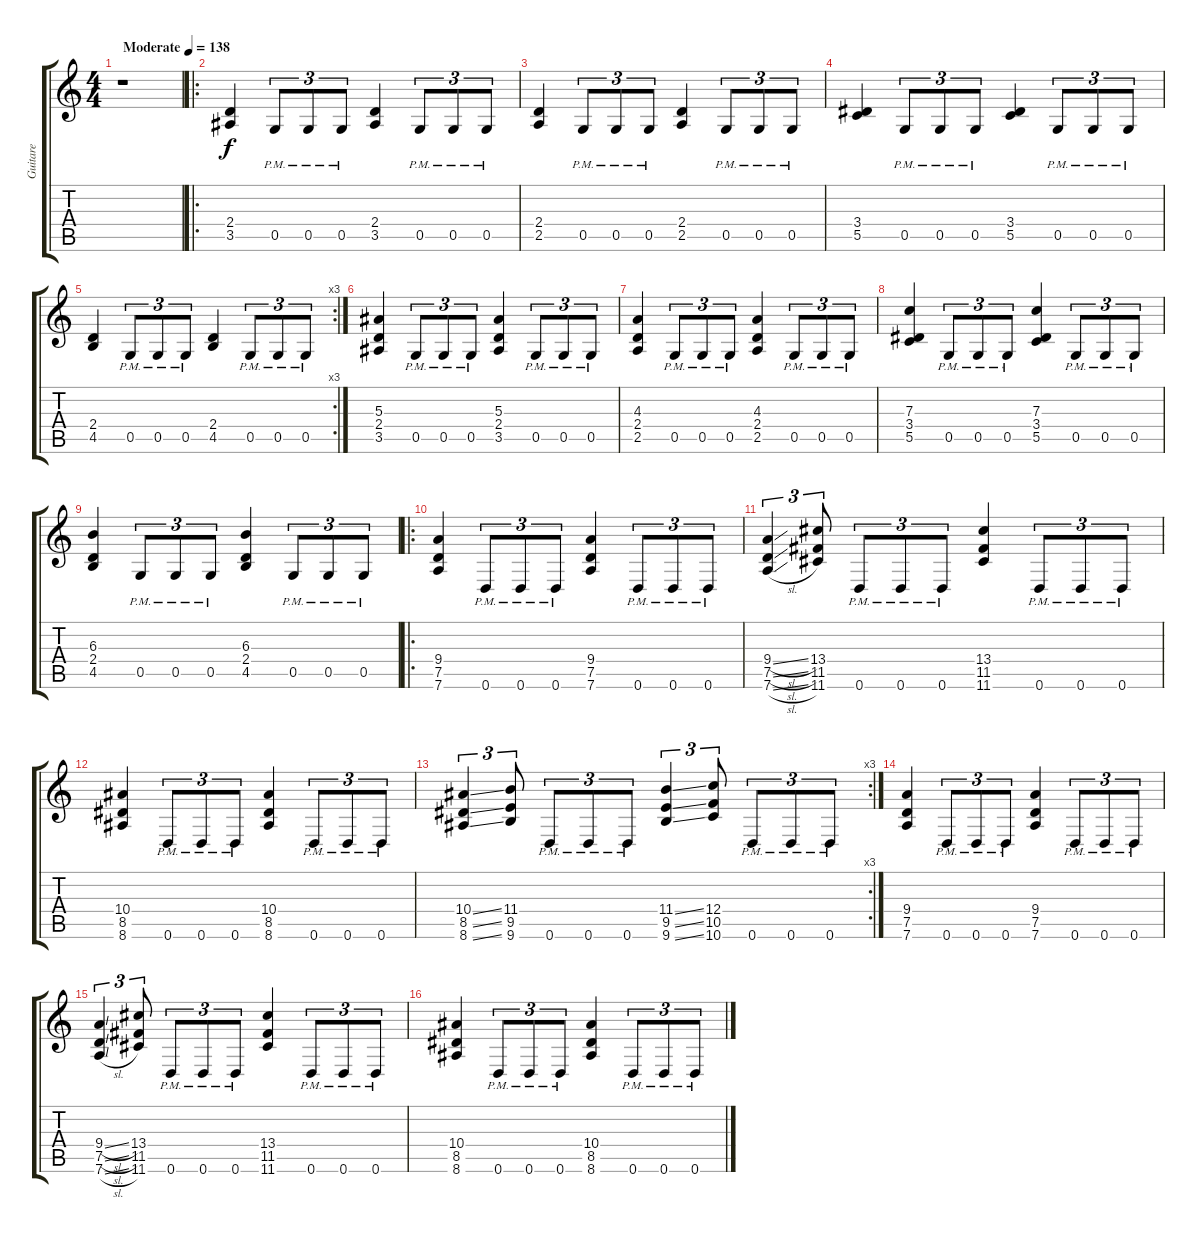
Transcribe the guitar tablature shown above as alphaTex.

\track ("Guitare" "Guitare") {instrument distortionguitar}
\staff {score tabs}
\tuning (D4 A3 F3 C3 G2 D2) {hide}
\ts (4 4)
\tempo (138 "Moderate")
\clef g2
\ks c
r.1{dy f instrument distortionguitar} |
\ro
(2.4 3.5).4 0.5{pm}.8{tu (3 2)} 0.5{pm}.8{tu (3 2)} 0.5{pm}.8{tu (3 2)} (2.4 3.5).4 0.5{pm}.8{tu (3 2)} 0.5{pm}.8{tu (3 2)} 0.5{pm}.8{tu (3 2)} |
(2.4 2.5).4 0.5{pm}.8{tu (3 2)} 0.5{pm}.8{tu (3 2)} 0.5{pm}.8{tu (3 2)} (2.4 2.5).4 0.5{pm}.8{tu (3 2)} 0.5{pm}.8{tu (3 2)} 0.5{pm}.8{tu (3 2)} |
(3.4 5.5).4 0.5{pm}.8{tu (3 2)} 0.5{pm}.8{tu (3 2)} 0.5{pm}.8{tu (3 2)} (3.4 5.5).4 0.5{pm}.8{tu (3 2)} 0.5{pm}.8{tu (3 2)} 0.5{pm}.8{tu (3 2)} |
\rc 3
(2.4 4.5).4 0.5{pm}.8{tu (3 2)} 0.5{pm}.8{tu (3 2)} 0.5{pm}.8{tu (3 2)} (2.4 4.5).4 0.5{pm}.8{tu (3 2)} 0.5{pm}.8{tu (3 2)} 0.5{pm}.8{tu (3 2)} |
(5.3 2.4 3.5).4 0.5{pm}.8{tu (3 2)} 0.5{pm}.8{tu (3 2)} 0.5{pm}.8{tu (3 2)} (5.3 2.4 3.5).4 0.5{pm}.8{tu (3 2)} 0.5{pm}.8{tu (3 2)} 0.5{pm}.8{tu (3 2)} |
(4.3 2.4 2.5).4 0.5{pm}.8{tu (3 2)} 0.5{pm}.8{tu (3 2)} 0.5{pm}.8{tu (3 2)} (4.3 2.4 2.5).4 0.5{pm}.8{tu (3 2)} 0.5{pm}.8{tu (3 2)} 0.5{pm}.8{tu (3 2)} |
(7.3 3.4 5.5).4 0.5{pm}.8{tu (3 2)} 0.5{pm}.8{tu (3 2)} 0.5{pm}.8{tu (3 2)} (7.3 3.4 5.5).4 0.5{pm}.8{tu (3 2)} 0.5{pm}.8{tu (3 2)} 0.5{pm}.8{tu (3 2)} |
(6.3 2.4 4.5).4 0.5{pm}.8{tu (3 2)} 0.5{pm}.8{tu (3 2)} 0.5{pm}.8{tu (3 2)} (6.3 2.4 4.5).4 0.5{pm}.8{tu (3 2)} 0.5{pm}.8{tu (3 2)} 0.5{pm}.8{tu (3 2)} |
\ro
(9.4 7.5 7.6).4 0.6{pm}.8{tu (3 2)} 0.6{pm}.8{tu (3 2)} 0.6{pm}.8{tu (3 2)} (9.4 7.5 7.6).4 0.6{pm}.8{tu (3 2)} 0.6{pm}.8{tu (3 2)} 0.6{pm}.8{tu (3 2)} |
(9.4{sl} 7.5{sl} 7.6{sl}).4{tu (3 2)} (13.4 11.5 11.6).8{tu (3 2)} 0.6{pm}.8{tu (3 2)} 0.6{pm}.8{tu (3 2)} 0.6{pm}.8{tu (3 2)} (13.4 11.5 11.6).4 0.6{pm}.8{tu (3 2)} 0.6{pm}.8{tu (3 2)} 0.6{pm}.8{tu (3 2)} |
(10.4 8.5 8.6).4 0.6{pm}.8{tu (3 2)} 0.6{pm}.8{tu (3 2)} 0.6{pm}.8{tu (3 2)} (10.4 8.5 8.6).4 0.6{pm}.8{tu (3 2)} 0.6{pm}.8{tu (3 2)} 0.6{pm}.8{tu (3 2)} |
\rc 3
(10.4{ss} 8.5{ss} 8.6{ss}).4{tu (3 2)} (11.4 9.5 9.6).8{tu (3 2)} 0.6{pm}.8{tu (3 2)} 0.6{pm}.8{tu (3 2)} 0.6{pm}.8{tu (3 2)} (11.4{ss} 9.5{ss} 9.6{ss}).4{tu (3 2)} (12.4 10.5 10.6).8{tu (3 2)} 0.6{pm}.8{tu (3 2)} 0.6{pm}.8{tu (3 2)} 0.6{pm}.8{tu (3 2)} |
(9.4 7.5 7.6).4 0.6{pm}.8{tu (3 2)} 0.6{pm}.8{tu (3 2)} 0.6{pm}.8{tu (3 2)} (9.4 7.5 7.6).4 0.6{pm}.8{tu (3 2)} 0.6{pm}.8{tu (3 2)} 0.6{pm}.8{tu (3 2)} |
(9.4{sl} 7.5{sl} 7.6{sl}).4{tu (3 2)} (13.4 11.5 11.6).8{tu (3 2)} 0.6{pm}.8{tu (3 2)} 0.6{pm}.8{tu (3 2)} 0.6{pm}.8{tu (3 2)} (13.4 11.5 11.6).4 0.6{pm}.8{tu (3 2)} 0.6{pm}.8{tu (3 2)} 0.6{pm}.8{tu (3 2)} |
(10.4 8.5 8.6).4 0.6{pm}.8{tu (3 2)} 0.6{pm}.8{tu (3 2)} 0.6{pm}.8{tu (3 2)} (10.4 8.5 8.6).4 0.6{pm}.8{tu (3 2)} 0.6{pm}.8{tu (3 2)} 0.6{pm}.8{tu (3 2)}
